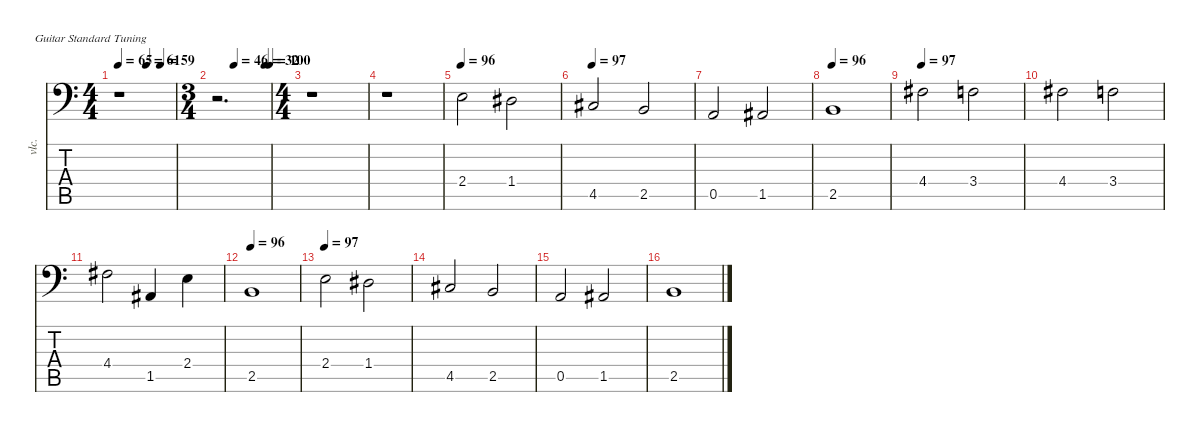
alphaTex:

\defaultSystemsLayout 4
\hideDynamics
\bracketExtendMode nobrackets
\otherSystemsTrackNameOrientation horizontal
\track ("Track 6" "vlc.") {instrument cello}
\staff {score tabs}
\tuning (E4 B3 G3 D3 A2 E2)
\ts (4 4)
\tempo 65
\tempo (61 0.5)
\tempo (59 0.75)
\clef f4
\ks c
r.1{dy f beam Down} |
\ts (3 4)
\beaming (8 2 2 2 2)
\tempo (46 0.328767)
\tempo (32 0.90411)
\tempo (100 0.986301)
r.2{d beam Down} |
\ts (4 4)
\beaming (8 2 2 2 2)
r.1{beam Down} |
r.1{beam Down} |
\tempo 96
2.4.2{dy mp beam Down} 1.4{acc #}.2{dy mf beam Down} |
\tempo 97
4.5{acc #}.2{beam Up} 2.5.2{beam Up} |
0.5.2{beam Up} 1.5{acc #}.2{beam Up} |
\tempo 96
2.5.1{beam Up} |
\tempo 97
4.4{acc #}.2{beam Down} 3.4.2{beam Down} |
4.4{acc #}.2{beam Down} 3.4.2{beam Down} |
4.4{acc #}.2{beam Down} 1.5{acc #}.4{beam Up} 2.4.4{beam Down} |
\tempo 96
2.5.1{beam Up} |
\tempo 97
2.4.2{beam Down} 1.4{acc #}.2{beam Down} |
4.5{acc #}.2{beam Up} 2.5.2{beam Up} |
0.5.2{beam Up} 1.5{acc #}.2{beam Up} |
2.5.1{beam Up}
